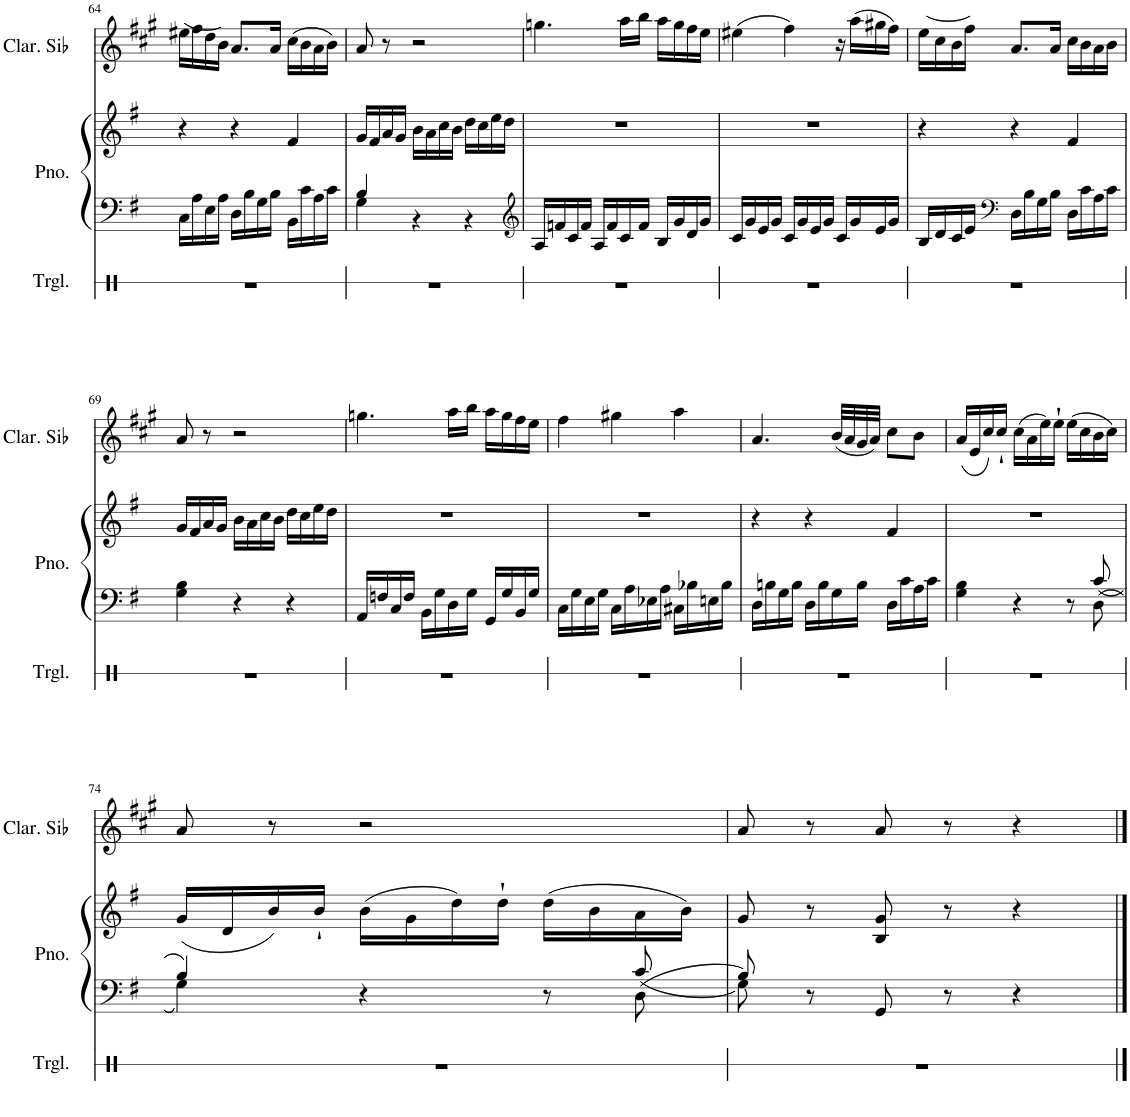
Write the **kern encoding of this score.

**kern	**kern	**kern	**kern
*part3	*part2	*part2	*part1
*staff4	*staff3	*staff2	*staff1
*I"Triangle	*I"Piano	*	*I"Clarinette en Sib
*I'Trgl.	*I'Pno.	*	*I'Clar. Sib
!!LO:PB:g=z
*clefX	*clefF4	*clefG2	*clefG2
*	*	*	*Trd1c2
*k[]	*k[f#]	*k[f#]	*k[f#c#g#]
*M3/4	*M3/4	*M3/4	*M3/4
=64	=64	=64	=64
*	*	*	*^
2.r	16C\LL	4r	4ryy	(16ee#X\LL
.	16A\	.	.	16ff#\
.	16E\	.	.	16dd\
.	16A\JJ	.	.	16b\JJ)
.	16D\LL	4r	8.a/L	2ryy
.	16B\	.	.	.
.	16G\	.	.	.
.	16B\JJ	.	16a/Jk	.
.	16BB\LL	4f#/	(16cc#\LL	.
.	16c\	.	16b\	.
.	16A\	.	16a\	.
.	16c\JJ	.	16b\JJ)	.
*	*	*	*v	*v
=65	=65	=65	=65
*	*^	*	*
2.r	4B/	4G\	16g/LL	8a/
.	.	.	16f#/	.
.	.	.	16a/	8r
.	.	.	16g/JJ	.
.	2ryy	4r	16b\LL	2r
.	.	.	16a\	.
.	.	.	16cc\	.
.	.	.	16b\JJ	.
.	.	4r	16dd\LL	.
.	.	.	16cc\	.
.	.	.	16ee\	.
.	.	.	16dd\JJ	.
*	*v	*v	*	*
=66	=66	=66	=66
*	*clefG2	*	*
2.r	16A/LL	2.r	4.ggn\
.	16fn/	.	.
.	16c/	.	.
.	16f/JJ	.	.
.	16A/LL	.	.
.	16f/	.	.
.	16c/	.	16aa\LL
.	16f/JJ	.	16bb\JJ
.	16B/LL	.	16aa\LL
.	16g/	.	16gg\
.	16d/	.	16ff#\
.	16g/JJ	.	16ee\JJ
=67	=67	=67	=67
2.r	16c/LL	2.r	(4ee#X\
.	16g/	.	.
.	16e/	.	.
.	16g/JJ	.	.
.	16c/LL	.	4ff#\)
.	16g/	.	.
.	16e/	.	.
.	16g/JJ	.	.
.	16c/LL	.	16r
.	16g/	.	(16aa\LL
.	16e/	.	16gg#X\
.	16g/JJ	.	16ff#\JJ)
=68	=68	=68	=68
*	*	*	*^
2.r	16B/LL	4r	4ryy	(16ee\LL
.	16d/	.	.	16cc#\
.	16c/	.	.	16b\
.	16e/JJ	.	.	16ff#\JJ)
*	*clefF4	*	*	*
.	16D\LL	4r	8.a/L	2ryy
.	16B\	.	.	.
.	16G\	.	.	.
.	16B\JJ	.	16a/Jk	.
.	16D\LL	4f#/	16cc#\LL	.
.	16c\	.	16b\	.
.	16A\	.	16a\	.
.	16c\JJ	.	16b\JJ	.
*	*	*	*v	*v
!!LO:LB:g=z
=69	=69	=69	=69
2.r	4G\ 4B\	16g/LL	8a/
.	.	16f#/	.
.	.	16a/	8r
.	.	16g/JJ	.
.	4r	16b\LL	2r
.	.	16a\	.
.	.	16cc\	.
.	.	16b\JJ	.
.	4r	16dd\LL	.
.	.	16cc\	.
.	.	16ee\	.
.	.	16dd\JJ	.
=70	=70	=70	=70
2.r	16AA/LL	2.r	4.ggn\
.	16Fn/	.	.
.	16C/	.	.
.	16F/JJ	.	.
.	16BB\LL	.	.
.	16G\	.	.
.	16D\	.	16aa\LL
.	16G\JJ	.	16bb\JJ
.	16GG/LL	.	16aa\LL
.	16G/	.	16gg\
.	16BB/	.	16ff#\
.	16G/JJ	.	16ee\JJ
=71	=71	=71	=71
2.r	16C\LL	2.r	4ff#\
.	16G\	.	.
.	16E\	.	.
.	16G\JJ	.	.
.	16C\LL	.	4gg#X\
.	16A\	.	.
.	16E-X\	.	.
.	16A\JJ	.	.
.	16C#X\LL	.	4aa\
.	16B-X\	.	.
.	16En\	.	.
.	16B-\JJ	.	.
=72	=72	=72	=72
2.r	16D\LL	4r	4.a/
.	16Bn\	.	.
.	16G\	.	.
.	16B\JJ	.	.
.	16D\LL	4r	.
.	16B\	.	.
.	16G\	.	(32b/LLL
.	.	.	32a/
.	16B\JJ	.	32g#/
.	.	.	32a/JJJ)
.	16D\LL	4f#/	8cc#\L
.	16c\	.	.
.	16A\	.	8b\J
.	16c\JJ	.	.
=73	=73	=73	=73
*	*^	*	*
2.r	4G\ 4B\	2ryy	2.r	(16a/LL
.	.	.	.	16e/
.	.	.	.	16cc#/)
.	.	.	.	16cc#`/JJ
.	4r	.	.	(16cc#\LL
.	.	.	.	16a\
.	.	.	.	16ee\)
.	.	.	.	16ee`\JJ
.	8r	8ryy	.	(16ee\LL
.	.	.	.	16cc#\
.	8D\	8c/	.	16b\
.	.	.	.	16cc#\JJ)
!!LO:LB:g=z
=74	=74	=74	=74	=74
2.r	4B/	4G\	(16g/LL	8a/
.	.	.	16d/	.
.	.	.	16b/)	8r
.	.	.	16b`/JJ	.
.	4r	4.ryy	(16b\LL	2r
.	.	.	16g\	.
.	.	.	16dd\)	.
.	.	.	16dd`\JJ	.
.	8r	.	(16dd\LL	.
.	.	.	16b\	.
.	8D\	8c/	16a\	.
.	.	.	16b\JJ)	.
=75	=75	=75	=75	=75
2.r	8B/	8G\	8g/	8a/
.	8r	2ryy	8r	8r
.	8GG/	.	8B/ 8g/	8a/
.	8r	.	8r	8r
.	4r	.	4r	4r
.	.	8ryy	.	.
*	*v	*v	*	*
==	==	==	==
*-	*-	*-	*-
